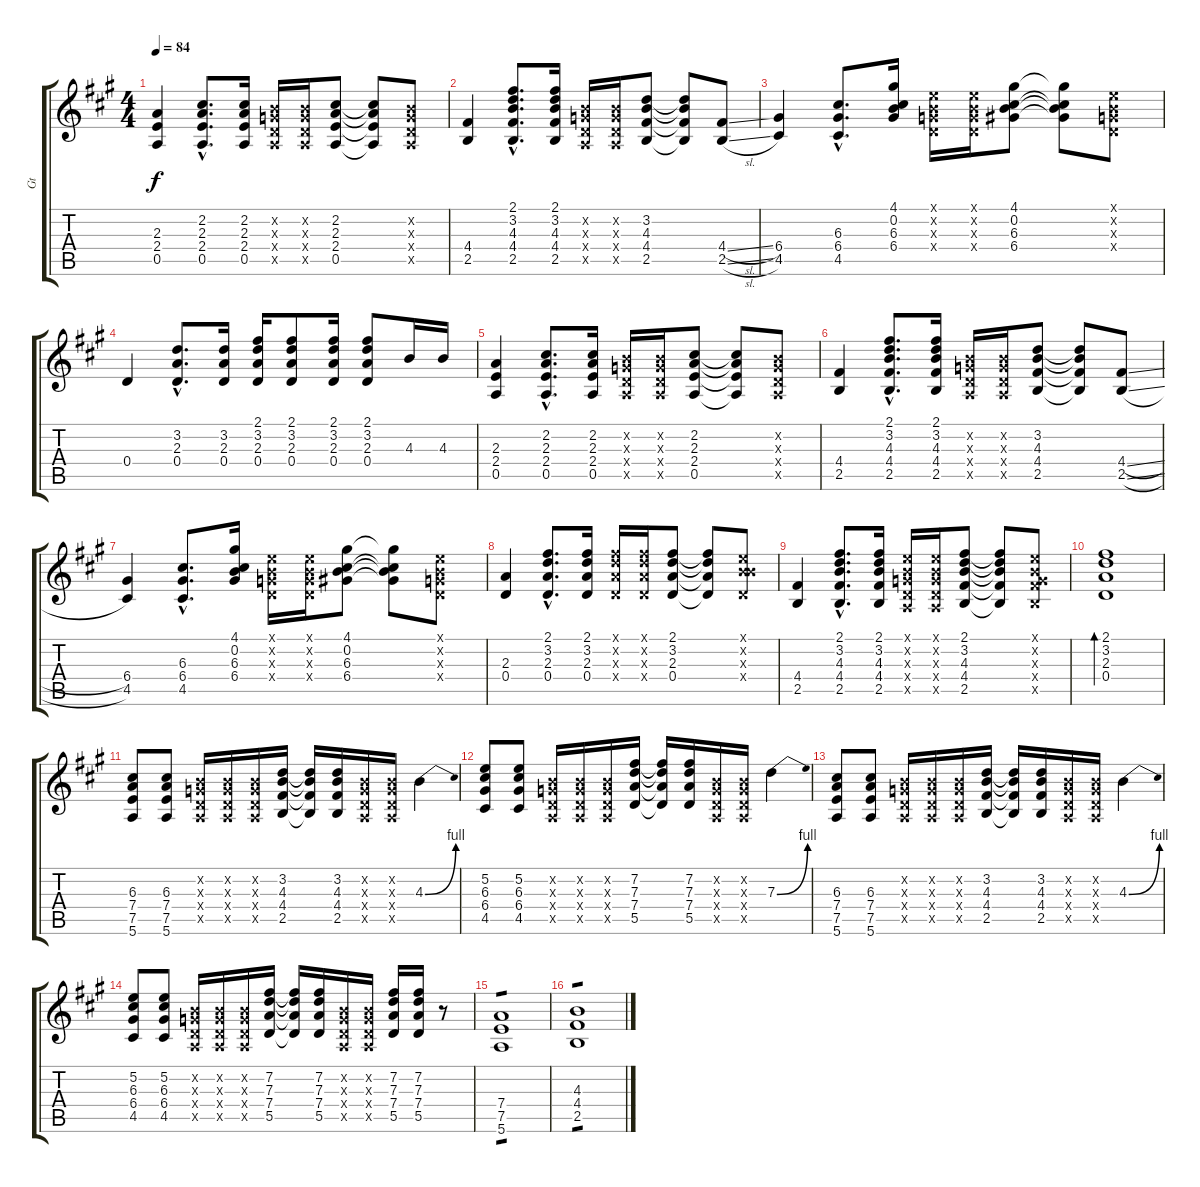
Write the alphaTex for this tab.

\track ("Gt" "Gt") {instrument electricguitarclean}
\staff {score tabs}
\tuning (E4 B3 G3 D3 A2 E2) {hide}
\ts (4 4)
\tempo 84
\clef g2
\ks a
(2.3 2.4 0.5).4{dy f volume 15 instrument electricguitarclean} (2.2{hac} 2.3{hac} 2.4{hac} 0.5{hac}).8{d} (2.2 2.3 2.4 0.5).16 (0.2{x} 0.3{x} 0.4{x} 0.5{x}).16 (0.2{x} 0.3{x} 0.4{x} 0.5{x}).16 (2.2 2.3 2.4 0.5).8 (2.2{t} 2.3{t} 2.4{t} 0.5{t}).8 (0.2{x} 0.3{x} 0.4{x} 0.5{x}).8 |
(4.4 2.5).4 (2.1{hac} 3.2{hac} 4.3{hac} 4.4{hac} 2.5{hac}).8{d} (2.1 3.2 4.3 4.4 2.5).16 (0.2{x} 0.3{x} 0.4{x} 0.5{x}).16 (0.2{x} 0.3{x} 0.4{x} 0.5{x}).16 (3.2 4.3 4.4 2.5).8 (3.2{t} 4.3{t} 4.4{t} 2.5{t}).8 (4.4{sl} 2.5{sl}).8 |
(6.4 4.5).4 (6.3{hac} 6.4{hac} 4.5{hac}).8{d} (4.1 0.2 6.3 6.4).16 (0.1{x} 0.2{x} 0.3{x} 0.4{x}).16 (0.1{x} 0.2{x} 0.3{x} 0.4{x}).16 (4.1 0.2 6.3 6.4).8 (4.1{t} 0.2{t} 6.3{t} 6.4{t}).8 (0.1{x} 0.2{x} 0.3{x} 0.4{x}).8 |
0.4.4 (3.2{hac} 2.3{hac} 0.4{hac}).8{d} (3.2 2.3 0.4).16 (2.1 3.2 2.3 0.4).16 (2.1 3.2 2.3 0.4).8 (2.1 3.2 2.3 0.4).16 (2.1 3.2 2.3 0.4).8 4.3.16 4.3.16 |
(2.3 2.4 0.5).4 (2.2{hac} 2.3{hac} 2.4{hac} 0.5{hac}).8{d} (2.2 2.3 2.4 0.5).16 (0.2{x} 0.3{x} 0.4{x} 0.5{x}).16 (0.2{x} 0.3{x} 0.4{x} 0.5{x}).16 (2.2 2.3 2.4 0.5).8 (2.2{t} 2.3{t} 2.4{t} 0.5{t}).8 (0.2{x} 0.3{x} 0.4{x} 0.5{x}).8 |
(4.4 2.5).4 (2.1{hac} 3.2{hac} 4.3{hac} 4.4{hac} 2.5{hac}).8{d} (2.1 3.2 4.3 4.4 2.5).16 (0.2{x} 0.3{x} 0.4{x} 0.5{x}).16 (0.2{x} 0.3{x} 0.4{x} 0.5{x}).16 (3.2 4.3 4.4 2.5).8 (3.2{t} 4.3{t} 4.4{t} 2.5{t}).8 (4.4{sl} 2.5{sl}).8 |
(6.4 4.5).4 (6.3{hac} 6.4{hac} 4.5{hac}).8{d} (4.1 0.2 6.3 6.4).16 (0.1{x} 0.2{x} 0.3{x} 0.4{x}).16 (0.1{x} 0.2{x} 0.3{x} 0.4{x}).16 (4.1 0.2 6.3 6.4).8 (4.1{t} 0.2{t} 6.3{t} 6.4{t}).8 (0.1{x} 0.2{x} 0.3{x} 0.4{x}).8 |
(2.3 0.4).4 (2.1{hac} 3.2{hac} 2.3{hac} 0.4{hac}).8{d} (2.1 3.2 2.3 0.4).16 (2.1{x} 3.2{x} 2.3{x} 0.4{x}).16 (2.1{x} 3.2{x} 2.3{x} 0.4{x}).16 (2.1 3.2 2.3 0.4).8 (2.1{t} 3.2{t} 2.3{t} 0.4{t}).8 (0.1{x} 0.2{x} 4.3{x} 0.4{x}).8 |
(4.4 2.5).4 (2.1{hac} 3.2{hac} 4.3{hac} 4.4{hac} 2.5{hac}).8{d} (2.1 3.2 4.3 4.4 2.5).16 (0.1{x} 0.2{x} 0.3{x} 0.4{x} 0.5{x}).16 (0.1{x} 0.2{x} 0.3{x} 0.4{x} 0.5{x}).16 (2.1 3.2 4.3 4.4 2.5).8 (2.1{t} 3.2{t} 4.3{t} 4.4{t} 2.5{t}).8 (0.1{x} 0.2{x} 0.3{x} 4.4{x} 2.5{x}).8 |
(2.1 3.2 2.3 0.4).1{bd 240} |
(6.3 7.4 7.5 5.6).8{volume 12 instrument overdrivenguitar} (6.3 7.4 7.5 5.6).8 (0.2{x} 0.3{x} 0.4{x} 0.5{x}).16 (0.2{x} 0.3{x} 0.4{x} 0.5{x}).16 (0.2{x} 0.3{x} 0.4{x} 0.5{x}).16 (3.2 4.3 4.4 2.5).16 (3.2{t} 4.3{t} 4.4{t} 2.5{t}).16 (3.2 4.3 4.4 2.5).16 (0.2{x} 0.3{x} 0.4{x} 0.5{x}).16 (0.2{x} 0.3{x} 0.4{x} 0.5{x}).16 4.3{be (bend 0 0 60 4)}.4 |
(5.2 6.3 6.4 4.5).8 (5.2 6.3 6.4 4.5).8 (0.2{x} 0.3{x} 0.4{x} 0.5{x}).16 (0.2{x} 0.3{x} 0.4{x} 0.5{x}).16 (0.2{x} 0.3{x} 0.4{x} 0.5{x}).16 (7.2 7.3 7.4 5.5).16 (7.2{t} 7.3{t} 7.4{t} 5.5{t}).16 (7.2 7.3 7.4 5.5).16 (0.2{x} 0.3{x} 0.4{x} 0.5{x}).16 (0.2{x} 0.3{x} 0.4{x} 0.5{x}).16 7.3{be (bend 0 0 60 4)}.4 |
(6.3 7.4 7.5 5.6).8 (6.3 7.4 7.5 5.6).8 (0.2{x} 0.3{x} 0.4{x} 0.5{x}).16 (0.2{x} 0.3{x} 0.4{x} 0.5{x}).16 (0.2{x} 0.3{x} 0.4{x} 0.5{x}).16 (3.2 4.3 4.4 2.5).16 (3.2{t} 4.3{t} 4.4{t} 2.5{t}).16 (3.2 4.3 4.4 2.5).16 (0.2{x} 0.3{x} 0.4{x} 0.5{x}).16 (0.2{x} 0.3{x} 0.4{x} 0.5{x}).16 4.3{be (bend 0 0 60 4)}.4 |
(5.2 6.3 6.4 4.5).8 (5.2 6.3 6.4 4.5).8 (0.2{x} 0.3{x} 0.4{x} 0.5{x}).16 (0.2{x} 0.3{x} 0.4{x} 0.5{x}).16 (0.2{x} 0.3{x} 0.4{x} 0.5{x}).16 (7.2 7.3 7.4 5.5).16 (7.2{t} 7.3{t} 7.4{t} 5.5{t}).16 (7.2 7.3 7.4 5.5).16 (0.2{x} 0.3{x} 0.4{x} 0.5{x}).16 (0.2{x} 0.3{x} 0.4{x} 0.5{x}).16 (7.2 7.3 7.4 5.5).16 (7.2 7.3 7.4 5.5).16 r.8 |
(7.4 7.5 5.6).1{tp 1} |
(4.3 4.4 2.5).1{tp 1}
